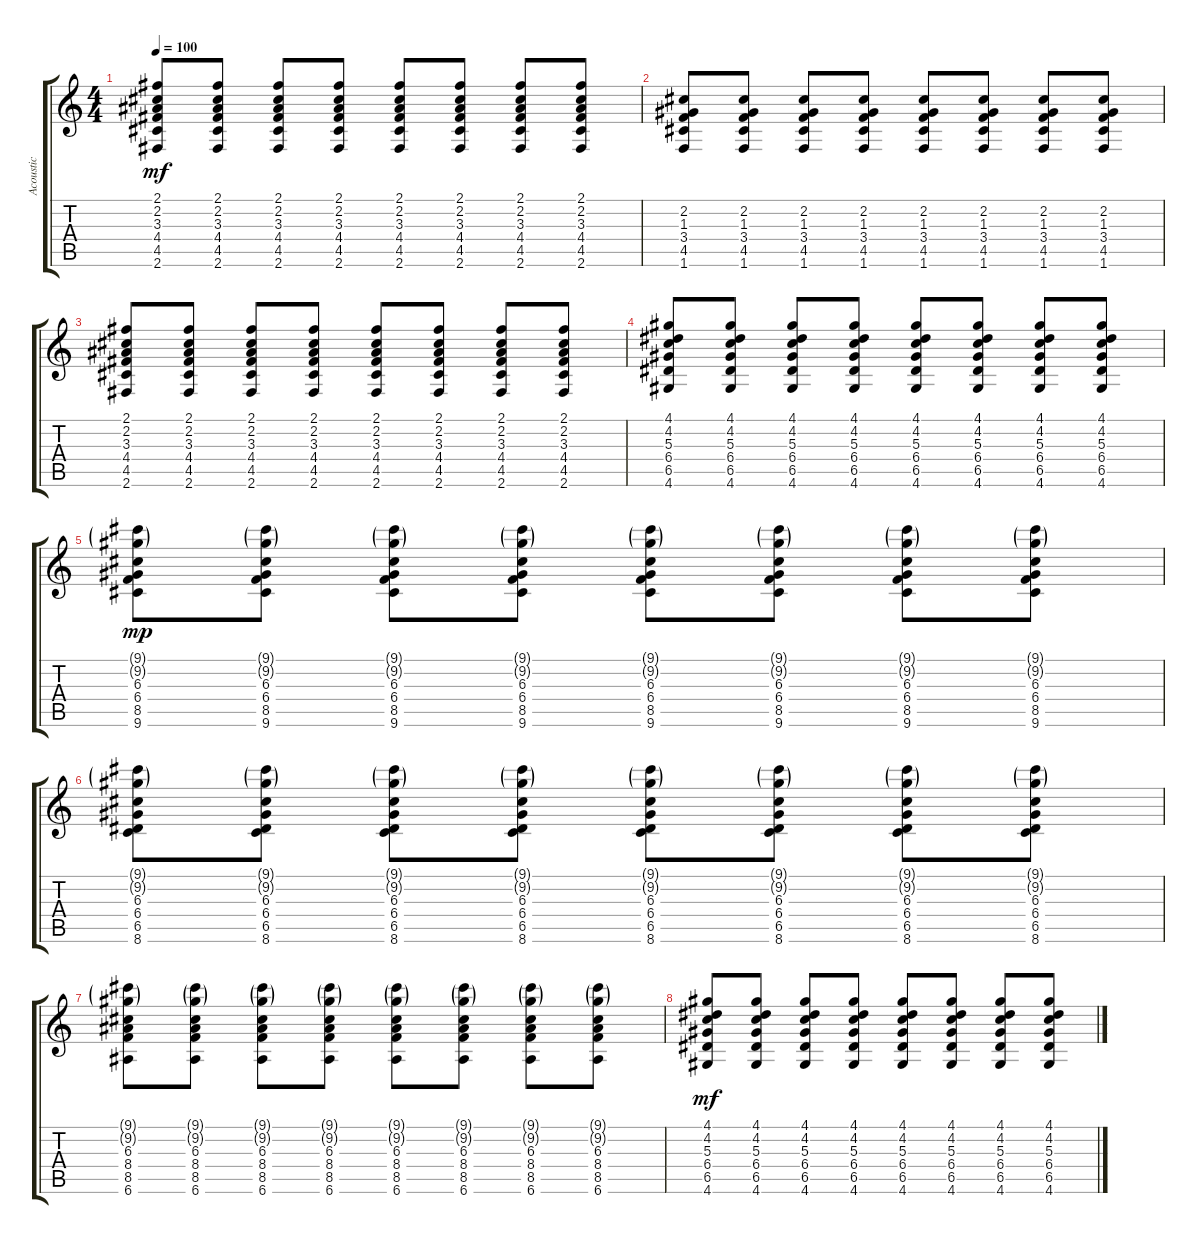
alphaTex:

\track ("Acoustic" "Acoustic") {instrument acousticguitarnylon}
\staff {score tabs}
\tuning (E4 B3 G3 D3 A2 E2) {hide}
\ts (4 4)
\tempo 100
\clef g2
\ks c
(2.1 2.2 3.3 4.4 4.5 2.6).8{dy mf} (2.1 2.2 3.3 4.4 4.5 2.6).8 (2.1 2.2 3.3 4.4 4.5 2.6).8 (2.1 2.2 3.3 4.4 4.5 2.6).8 (2.1 2.2 3.3 4.4 4.5 2.6).8 (2.1 2.2 3.3 4.4 4.5 2.6).8 (2.1 2.2 3.3 4.4 4.5 2.6).8 (2.1 2.2 3.3 4.4 4.5 2.6).8 |
(2.2 1.3 3.4 4.5 1.6).8 (2.2 1.3 3.4 4.5 1.6).8 (2.2 1.3 3.4 4.5 1.6).8 (2.2 1.3 3.4 4.5 1.6).8 (2.2 1.3 3.4 4.5 1.6).8 (2.2 1.3 3.4 4.5 1.6).8 (2.2 1.3 3.4 4.5 1.6).8 (2.2 1.3 3.4 4.5 1.6).8 |
(2.1 2.2 3.3 4.4 4.5 2.6).8 (2.1 2.2 3.3 4.4 4.5 2.6).8 (2.1 2.2 3.3 4.4 4.5 2.6).8 (2.1 2.2 3.3 4.4 4.5 2.6).8 (2.1 2.2 3.3 4.4 4.5 2.6).8 (2.1 2.2 3.3 4.4 4.5 2.6).8 (2.1 2.2 3.3 4.4 4.5 2.6).8 (2.1 2.2 3.3 4.4 4.5 2.6).8 |
(4.1 4.2 5.3 6.4 6.5 4.6).8 (4.1 4.2 5.3 6.4 6.5 4.6).8 (4.1 4.2 5.3 6.4 6.5 4.6).8 (4.1 4.2 5.3 6.4 6.5 4.6).8 (4.1 4.2 5.3 6.4 6.5 4.6).8 (4.1 4.2 5.3 6.4 6.5 4.6).8 (4.1 4.2 5.3 6.4 6.5 4.6).8 (4.1 4.2 5.3 6.4 6.5 4.6).8 |
(9.1{g} 9.2{g} 6.3 6.4 8.5 9.6).8{dy mp} (9.1{g} 9.2{g} 6.3 6.4 8.5 9.6).8 (9.1{g} 9.2{g} 6.3 6.4 8.5 9.6).8 (9.1{g} 9.2{g} 6.3 6.4 8.5 9.6).8 (9.1{g} 9.2{g} 6.3 6.4 8.5 9.6).8 (9.1{g} 9.2{g} 6.3 6.4 8.5 9.6).8 (9.1{g} 9.2{g} 6.3 6.4 8.5 9.6).8 (9.1{g} 9.2{g} 6.3 6.4 8.5 9.6).8 |
(9.1{g} 9.2{g} 6.3 6.4 6.5 8.6).8 (9.1{g} 9.2{g} 6.3 6.4 6.5 8.6).8 (9.1{g} 9.2{g} 6.3 6.4 6.5 8.6).8 (9.1{g} 9.2{g} 6.3 6.4 6.5 8.6).8 (9.1{g} 9.2{g} 6.3 6.4 6.5 8.6).8 (9.1{g} 9.2{g} 6.3 6.4 6.5 8.6).8 (9.1{g} 9.2{g} 6.3 6.4 6.5 8.6).8 (9.1{g} 9.2{g} 6.3 6.4 6.5 8.6).8 |
(9.1{g} 9.2{g} 6.3 8.4 8.5 6.6).8 (9.1{g} 9.2{g} 6.3 8.4 8.5 6.6).8 (9.1{g} 9.2{g} 6.3 8.4 8.5 6.6).8 (9.1{g} 9.2{g} 6.3 8.4 8.5 6.6).8 (9.1{g} 9.2{g} 6.3 8.4 8.5 6.6).8 (9.1{g} 9.2{g} 6.3 8.4 8.5 6.6).8 (9.1{g} 9.2{g} 6.3 8.4 8.5 6.6).8 (9.1{g} 9.2{g} 6.3 8.4 8.5 6.6).8 |
(4.1 4.2 5.3 6.4 6.5 4.6).8{dy mf} (4.1 4.2 5.3 6.4 6.5 4.6).8 (4.1 4.2 5.3 6.4 6.5 4.6).8 (4.1 4.2 5.3 6.4 6.5 4.6).8 (4.1 4.2 5.3 6.4 6.5 4.6).8 (4.1 4.2 5.3 6.4 6.5 4.6).8 (4.1 4.2 5.3 6.4 6.5 4.6).8 (4.1 4.2 5.3 6.4 6.5 4.6).8
